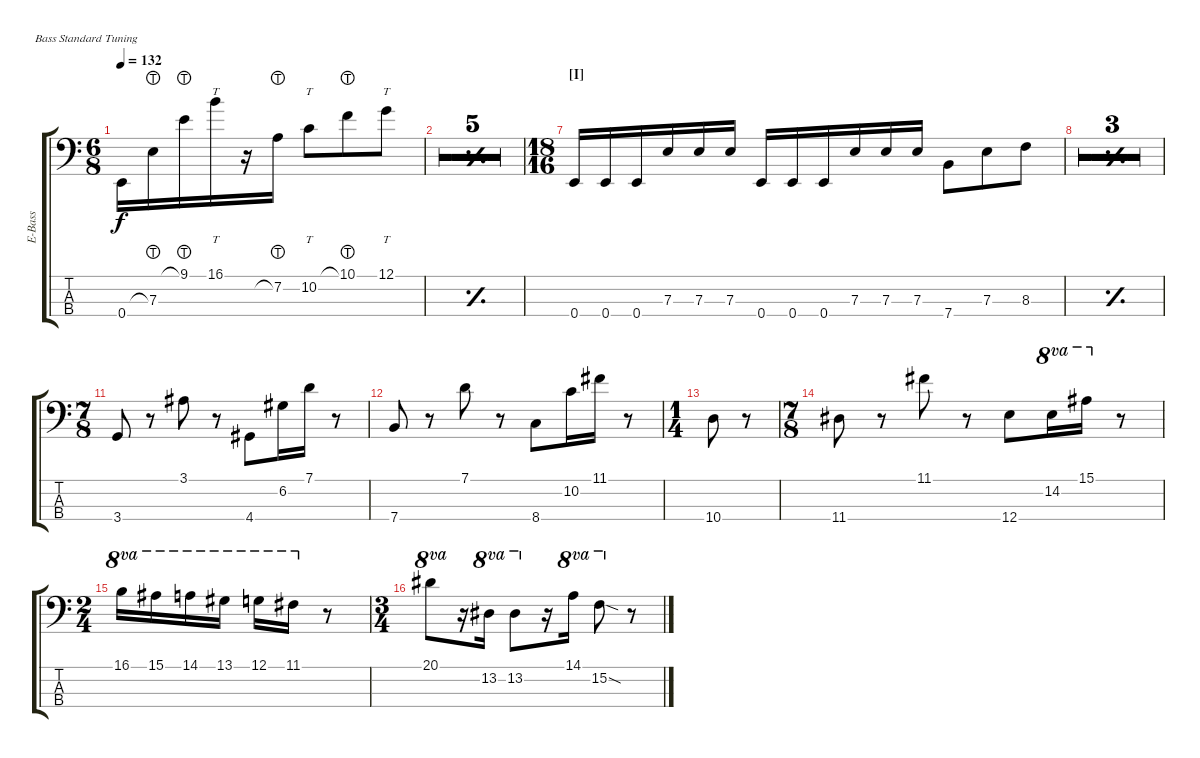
\defaultSystemsLayout 4
\bracketExtendMode groupsimilarinstruments
\otherSystemsTrackNameOrientation horizontal
\track ("Electric Bass" "E-Bass") {multiBarRest instrument electricbassfinger}
\staff {score tabs}
\tuning (G2 D2 A1 E1)
\ts (6 8)
\tempo 132
\clef f4
\ks c
0.4.16{dy f beam Down} 7.3{lht}.16{beam Down} 9.1{lht}.16{beam Down} 16.1.16{tt beam Down} r.16{beam Down} 7.2{lht}.16{beam Down} 10.2.8{tt beam Down} 10.1{lht}.8{beam Down} 12.1.8{tt beam Down} |
\simile simple
|
|
|
|
|
\ts (18 16)
\beaming (8 3 3 3)
\section ("I" "")
\simile none
0.4.16{beam Up} 0.4.16{beam Up} 0.4.16{beam Up} 7.3.16{beam Up} 7.3.16{beam Up} 7.3.16{beam Up} 0.4.16{beam Up} 0.4.16{beam Up} 0.4.16{beam Up} 7.3.16{beam Up} 7.3.16{beam Up} 7.3.16{beam Up} 7.4.8{beam Down} 7.3.8{beam Down} 8.3.8{beam Down} |
\simile simple
|
|
|
\ts (7 8)
\beaming (8 2 2 2 1)
\simile none
3.4.8{beam Up} r.8{beam Up} 3.1{acc #}.8{beam Down} r.8{beam Down} 4.4{acc #}.8{beam Down} 6.2{acc #}.16{beam Down} 7.1.16{beam Down} r.8{beam Down} |
7.4.8{beam Up} r.8{beam Up} 7.1.8{beam Down} r.8{beam Down} 8.4.8{beam Down} 10.2.16{beam Down} 11.1{acc #}.16{beam Down} r.8{beam Down} |
\ts (1 4)
\beaming (8 2 2 2 1)
10.4.8{beam Down} r.8{beam Down} |
\ts (7 8)
\beaming (8 2 2 2 1)
11.4{acc #}.8{beam Down} r.8{beam Down} 11.1{acc #}.8{beam Down} r.8{beam Down} 12.4.8{beam Down} 14.2.16{ot 8va beam Down} 15.1{acc #}.16{ot 8va beam Down} r.8{beam Down} |
\ts (2 4)
\beaming (8 2 2 2 1)
16.1.16{ot 8va beam Down} 15.1{acc #}.16{ot 8va beam Down} 14.1.16{ot 8va beam Down} 13.1{acc #}.16{ot 8va beam Down} 12.1.16{ot 8va beam Down} 11.1{acc #}.16{ot 8va beam Down} r.8{beam Down} |
\ts (3 4)
\beaming (8 2 2 2 1)
20.1{acc #}.8{ot 8va beam Down} r.16{beam Down} 13.2{acc #}.16{ot 8va beam Down} 13.2{acc #}.8{ot 8va beam Down} r.16{beam Down} 14.1.16{ot 8va beam Down} 15.2{sod}.8{ot 8va beam Down} r.8{beam Down}
